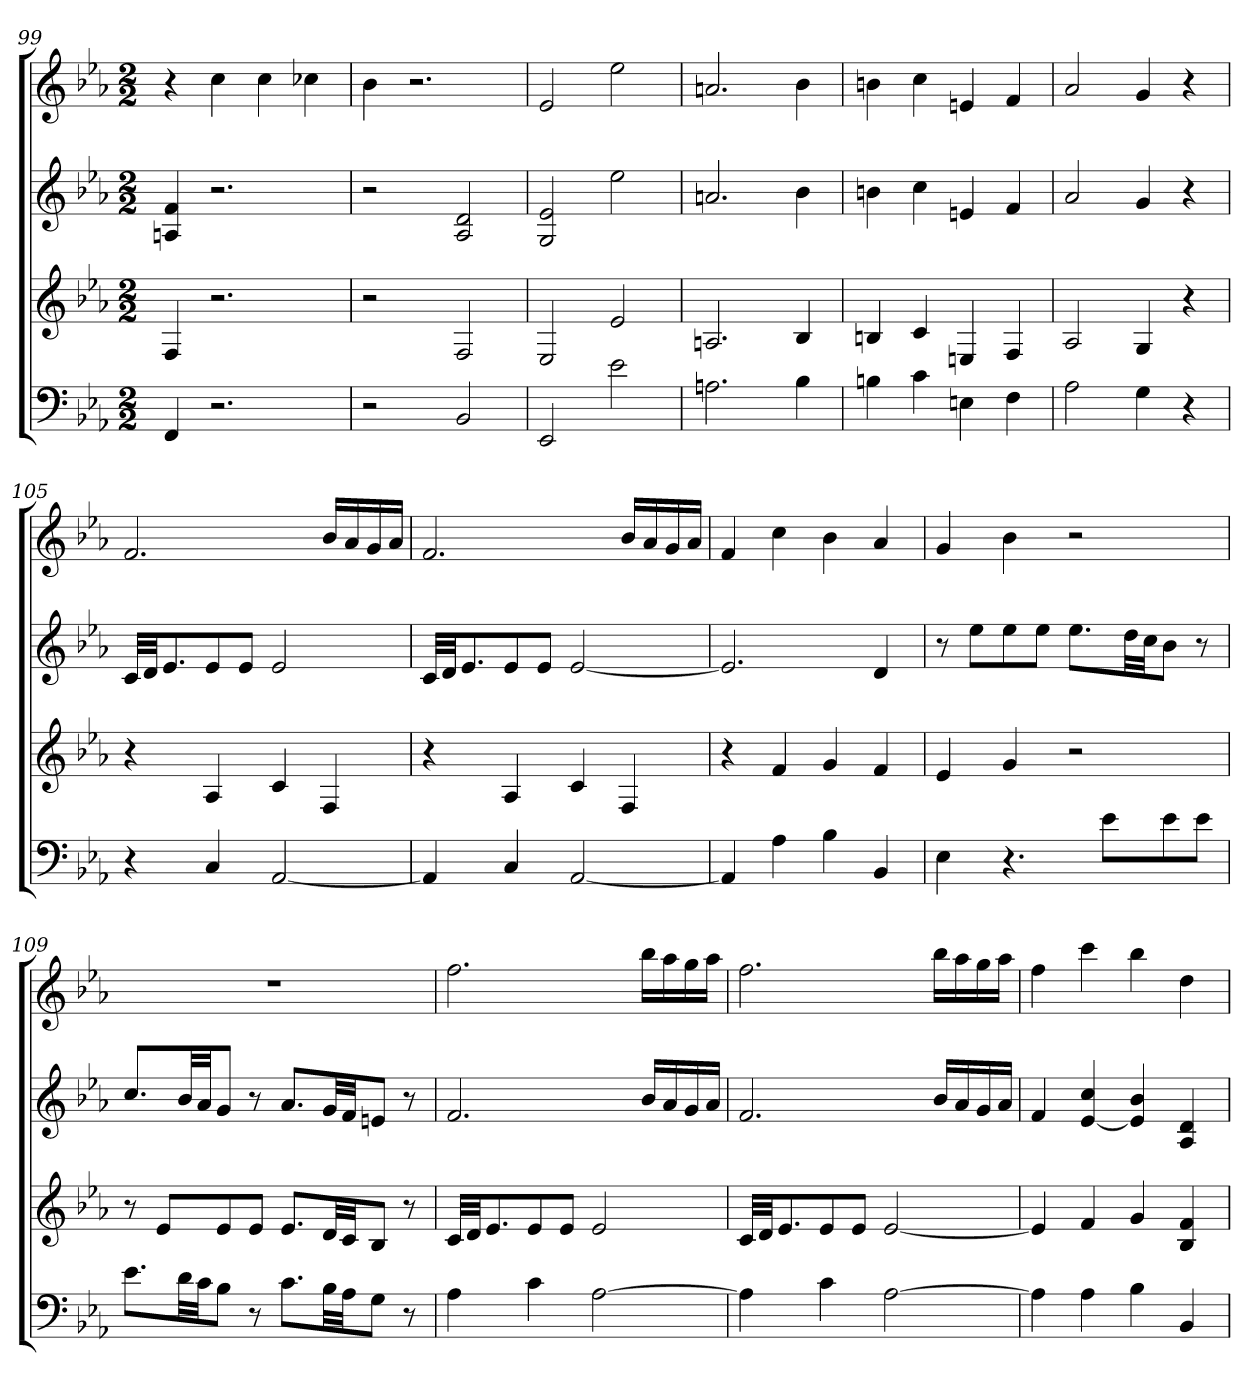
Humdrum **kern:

**kern	**kern	**kern	**kern
*part4	*part3	*part2	*part1
*staff4	*staff3	*staff2	*staff1
*k[b-e-a-]	*k[b-e-a-]	*k[b-e-a-]	*k[b-e-a-]
*E-:	*E-:	*E-:	*E-:
*M2/2	*M2/2	*M2/2	*M2/2
=99	=99	=99	=99
4FF	4F	4An 4f	4r
2.r	2.r	2.r	4cc
.	.	.	4cc
.	.	.	4cc-X
=100	=100	=100	=100
2r	2r	2r	4b-
.	.	.	2.r
2BB-	2F	2A- 2d	.
=101	=101	=101	=101
2EE-	2E-	2G 2e-	2e-
2e-	2e-	2ee-	2ee-
=102	=102	=102	=102
2.An	2.An	2.an	2.an
4B-	4B-	4b-	4b-
=103	=103	=103	=103
4Bn	4Bn	4bn	4bn
4c	4c	4cc	4cc
4En	4En	4en	4en
4F	4F	4f	4f
=104	=104	=104	=104
2A-	2A-	2a-	2a-
4G	4G	4g	4g
4r	4r	4r	4r
=105	=105	=105	=105
4r	4r	32cLLL	2.f
.	.	32dJJ	.
.	.	8.e-	.
4C	4A-	8e-	.
.	.	8e-J	.
[2AA-	4c	2e-	.
.	4F	.	16b-LL
.	.	.	16a-
.	.	.	16g
.	.	.	16a-JJ
=106	=106	=106	=106
4AA-]	4r	32cLLL	2.f
.	.	32dJJ	.
.	.	8.e-	.
4C	4A-	8e-	.
.	.	8e-J	.
[2AA-	4c	[2e-	.
.	4F	.	16b-LL
.	.	.	16a-
.	.	.	16g
.	.	.	16a-JJ
=107	=107	=107	=107
4AA-]	4r	2.e-]	4f
4A-	4f	.	4cc
4B-	4g	.	4b-
4BB-	4f	4d	4a-
=108	=108	=108	=108
4E-	4e-	8r	4g
.	.	8ee-L	.
4.r	4g	8ee-	4b-
.	.	8ee-J	.
.	2r	8.ee-L	2r
8e-L	.	.	.
.	.	32ddLL	.
.	.	32ccJJ	.
8e-	.	8b-J	.
8e-J	.	8r	.
=109	=109	=109	=109
8.e-L	8r	8.ccL	1r
.	8e-L	.	.
32dLL	.	32b-LL	.
32cJJ	.	32a-JJ	.
8B-J	8e-	8gJ	.
8r	8e-J	8r	.
8.cL	8.e-L	8.a-L	.
32B-LL	32dLL	32gLL	.
32A-JJ	32cJJ	32fJJ	.
8GJ	8B-J	8enJ	.
8r	8r	8r	.
=110	=110	=110	=110
4A-	32cLLL	2.f	2.ff
.	32dJJ	.	.
.	8.e-	.	.
4c	8e-	.	.
.	8e-J	.	.
[2A-	2e-	.	.
.	.	16b-LL	16bb-LL
.	.	16a-	16aa-
.	.	16g	16gg
.	.	16a-JJ	16aa-JJ
=111	=111	=111	=111
4A-]	32cLLL	2.f	2.ff
.	32dJJ	.	.
.	8.e-	.	.
4c	8e-	.	.
.	8e-J	.	.
[2A-	[2e-	.	.
.	.	16b-LL	16bb-LL
.	.	16a-	16aa-
.	.	16g	16gg
.	.	16a-JJ	16aa-JJ
=112	=112	=112	=112
4A-]	4e-]	4f	4ff
4A-	4f	[4e- 4cc	4ccc
4B-	4g	4e-] 4b-	4bb-
4BB-	4B- 4f	4A- 4d	4dd
=	=	=	=
*-	*-	*-	*-
